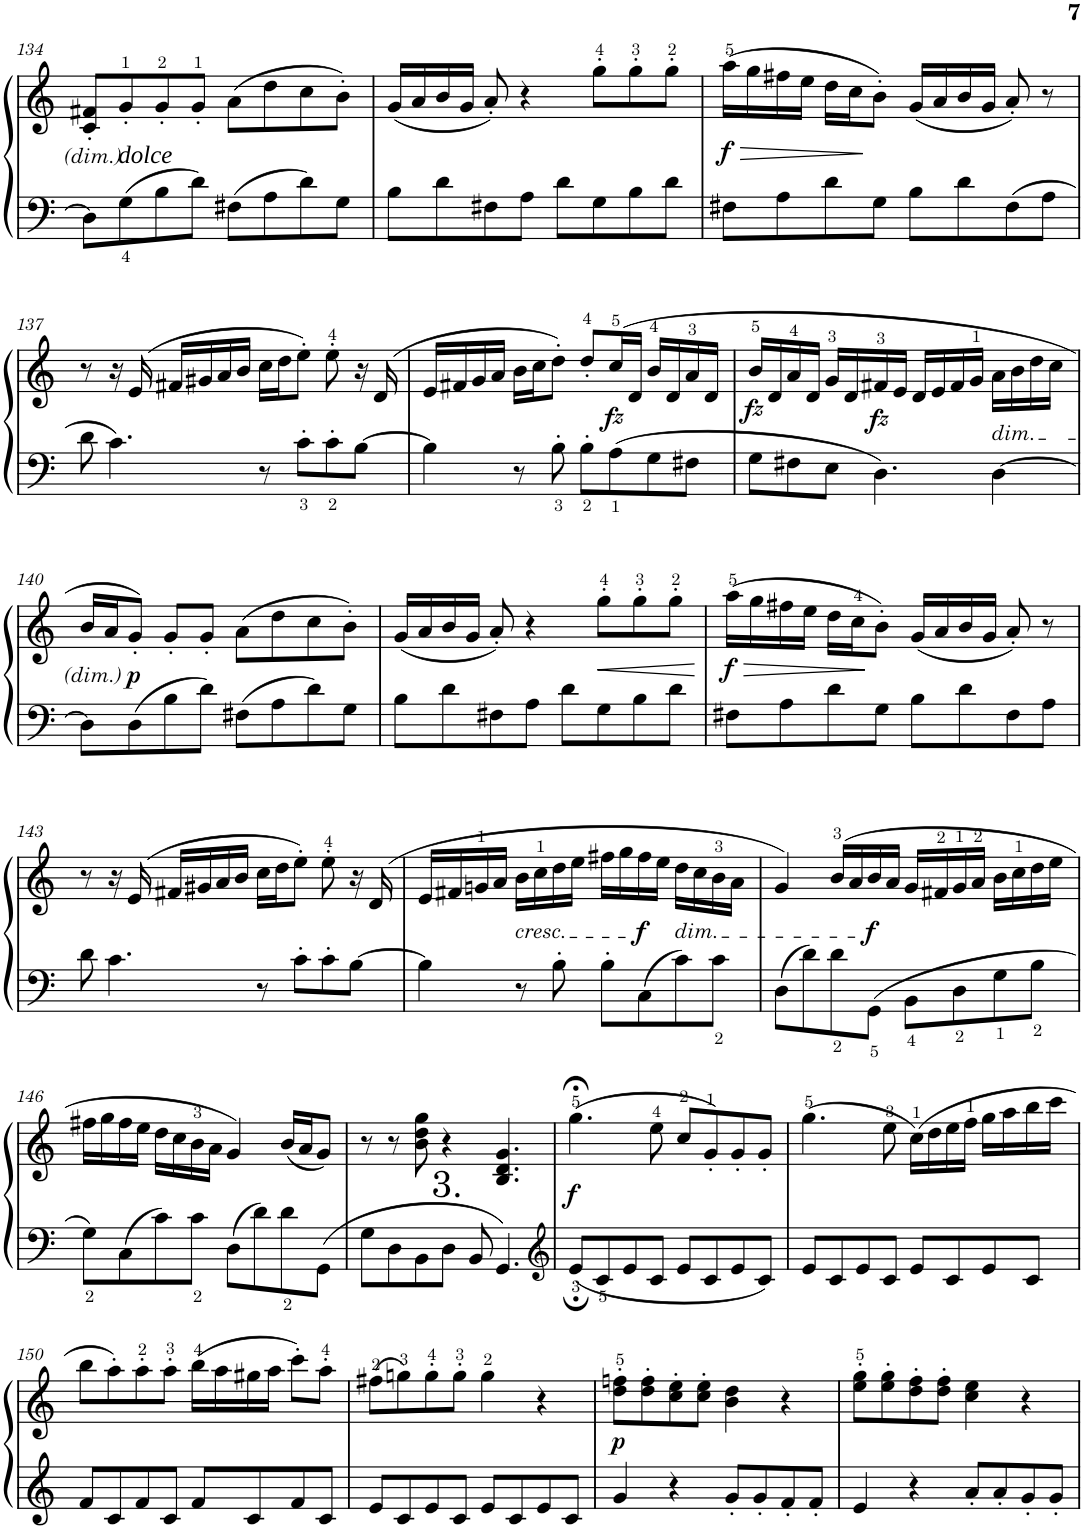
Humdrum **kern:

**kern	**kern	**dynam
*part1	*part1	*part1
*staff2	*staff1	*staff1/2
*I"Piano	*	*
*I'Pno.	*	*
!!LO:PB:g=z
*clefF4	*clefG2	*
*k[]	*k[]	*
*M4/4	*M4/4	*
=134	=134	=134
8D\L]	8c/' 8f#X/'L	.
!	!LO:TX:b:i:t=dolce	!
8G\	8g'/	.
8B\	8g'/	.
8d\J	8g'/J	.
8F#X\L	(8a\L	.
8A\	8dd\	.
8d\	8cc\	.
8G\J	8b'\J)	.
=135	=135	=135
8B\L	(16g/LL	.
.	16a/	.
8d\	16b/	.
.	16g/JJ	.
8F#X\	8a'/)	.
8A\J	4r	.
8d\L	.	.
8G\	8gg'\L	.
8B\	8gg'\	.
8d\J	8gg'\J	.
=136	=136	=136
!	!	!LO:HP:b
!	!	!LO:DY:n=1:b
8F#X\L	(16aa\LL	> f
.	16gg\	.
8A\	16ff#X\	.
.	16ee\JJ	.
8d\	16dd\LL	.
.	16cc\J	.
8G\J	8b'\J)	]
8B\L	(16g/LL	.
.	16a/	.
8d\	16b/	.
.	16g/JJ	.
8F#\	8a'/)	.
8A\J	8r	.
!!LO:LB:g=z
=137	=137	=137
8d\	8r	.
4.c\	16r	.
.	(16e/	.
.	16f#X/LL	.
.	16g#X/	.
.	16a/	.
.	16b/JJ	.
8r	16cc\LL	.
.	16dd\J	.
8c'\L	8ee'\J)	.
8c'\	8ee'\	.
[8B\J	16r	.
.	(16d/	.
=138	=138	=138
4B\]	16e/LL	.
.	16f#X/	.
.	16g/	.
.	16a/JJ	.
8r	16b\LL	.
.	16cc\J	.
8B'\	8dd'\J)	.
8B'\L	8dd'/L	.
!	!	!LO:DY:b
8A\	(16cc/L	fz
.	16d/JJ	.
8G\	16b/LL	.
.	16d/	.
8F#X\J	16a/	.
.	16d/JJ	.
=139	=139	=139
!	!	!LO:DY:b
8G\L	16b/LL	fz
.	16d/	.
8F#X\	16a/	.
.	16d/JJ	.
8E\J	16g/LL	.
.	16d/	.
!	!	!LO:DY:b
4.D\	16f#X/	fz
.	16e/JJ	.
.	16d/LL	.
.	16e/	.
.	16f#/	.
.	16g/JJ	.
!	!LO:TX:b:i:t=dim.	!
[4D\	16a\LL	.
.	16b\	.
.	16dd\	.
.	16cc\JJ	.
!!LO:LB:g=z
=140	=140	=140
8D\L]	16b/LL	.
.	16a/J	.
!	!	!LO:DY:b
8D\	8g'/J)	p
8B\	8g'/L	.
8d\J	8g'/J	.
8F#X\L	(8a\L	.
8A\	8dd\	.
8d\	8cc\	.
8G\J	8b'\J)	.
=141	=141	=141
8B\L	(16g/LL	.
.	16a/	.
8d\	16b/	.
.	16g/JJ	.
8F#X\	8a'/)	.
8A\J	4r	.
8d\L	.	.
!	!	!LO:HP:b
8G\	8gg'\L	<
8B\	8gg'\	.
8d\J	8gg'\J	.
.	.	[
=142	=142	=142
!	!	!LO:HP:b
!	!	!LO:DY:n=1:b
8F#X\L	(16aa\LL	> f
.	16gg\	.
8A\	16ff#X\	.
.	16ee\JJ	.
8d\	16dd\LL	.
.	16cc\J	.
8G\J	8b'\J)	]
8B\L	(16g/LL	.
.	16a/	.
8d\	16b/	.
.	16g/JJ	.
8F#\	8a'/)	.
8A\J	8r	.
!!LO:LB:g=z
=143	=143	=143
8d\	8r	.
4.c\	16r	.
.	(16e/	.
.	16f#X/LL	.
.	16g#X/	.
.	16a/	.
.	16b/JJ	.
8r	16cc\LL	.
.	16dd\J	.
8c'\L	8ee'\J)	.
8c'\	8ee'\	.
[8B\J	16r	.
.	(16d/	.
=144	=144	=144
4B\]	16e/LL	.
.	16f#X/	.
.	16gn/	.
.	16a/JJ	.
!	!LO:TX:b:i:t=cresc.	!
8r	16b\LL	.
.	16cc\	.
8B'\	16dd\	.
.	16ee\JJ	.
8B'\L	16ff#X\LL	.
.	16gg\	.
!	!	!LO:DY:b
8C\	16ff#\	f
.	16ee\JJ	.
!	!LO:TX:b:i:t=dim.	!
8c\	16dd\LL	.
.	16cc\	.
8c\J	16b\	.
.	16a\JJ	.
=145	=145	=145
8D\L	4g/)	.
8d\	.	.
8d\	(16b/LL	.
.	16a/	.
!	!	!LO:DY:b
8GG\J	16b/	f
.	16a/JJ	.
8BB\L	16g/LL	.
.	16f#X/	.
8D\	16g/	.
.	16a/JJ	.
8G\	16b\LL	.
.	16cc\	.
8B\J	16dd\	.
.	16ee\JJ	.
!!LO:LB:g=z
=146	=146	=146
8G\L	16ff#X\LL	.
.	16gg\	.
8C\	16ff#\	.
.	16ee\JJ	.
8c\	16dd\LL	.
.	16cc\	.
8c\J	16b\	.
.	16a\JJ	.
8D\L	4g/)	.
8d\	.	.
8d\	(16b/LL	.
.	16a/J	.
8GG\J	8g/J)	.
=147	=147	=147
8G\L	8r	.
8D\	8r	.
8BB\	8b\ 8dd\ 8gg\	.
8D\J	4r	.
8BB/	.	.
4.GG/	4.B/ 4.d/ 4.g/	.
=148	=148	=148
*clefG2	*	*
!	!LO:TX:b:t=3.	!
!	!	!LO:DY:b
8e;/L	(4.gg;<\	f
8c/	.	.
8e/	.	.
8c/J	8ee\	.
8e/L	8cc/L	.
8c/	8g'/)	.
8e/	8g'/	.
8c/J	8g'/J	.
=149	=149	=149
8e/L	(4.gg\	.
8c/	.	.
8e/	.	.
8c/J	8ee\	.
8e/L	(16cc\LL)	.
.	16dd\	.
8c/	16ee\	.
.	16ff\JJ	.
8e/	16gg\LL	.
.	16aa\	.
8c/J	16bb\	.
.	16ccc\JJ	.
!!LO:LB:g=z
=150	=150	=150
8f/L	8bb\L	.
8c/	8aa'\)	.
8f/	8aa'\	.
8c/J	8aa'\J	.
8f/L	(16bb\LL	.
.	16aa\	.
8c/	16gg#X\	.
.	16aa\JJ	.
8f/	8ccc'\L)	.
8c/J	8aa'\J	.
=151	=151	=151
8e/L	(8ff#X\L	.
8c/	8ggn\)	.
8e/	8gg'\	.
8c/J	8gg'\J	.
8e/L	4gg\	.
8c/	.	.
8e/	4r	.
8c/J	.	.
=152	=152	=152
!	!	!LO:DY:b
4g/	8dd\' 8ffn\'L	p
.	8dd\' 8ff\'	.
4r	8cc\' 8ee\'	.
.	8cc\' 8ee\'J	.
8g'/L	4b\ 4dd\	.
8g'/	.	.
8f'/	4r	.
8f'/J	.	.
=153	=153	=153
4e/	8ee\' 8gg\'L	.
.	8ee\' 8gg\'	.
4r	8dd\' 8ff\'	.
.	8dd\' 8ff\'J	.
8a'/L	4cc\ 4ee\	.
8a'/	.	.
8g'/	4r	.
8g'/J	.	.
=	=	=
*-	*-	*-
